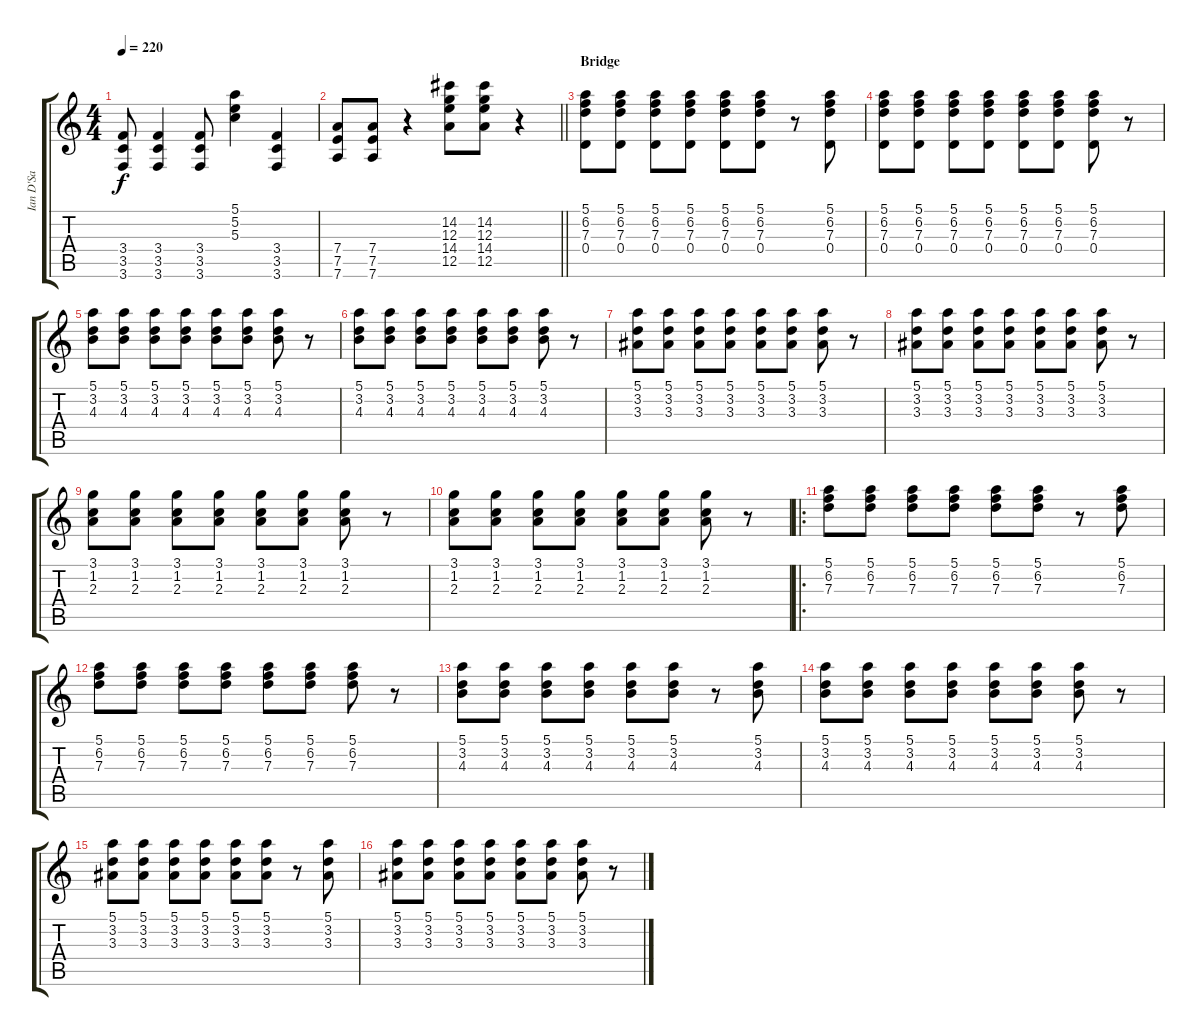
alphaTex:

\track ("Ian D'Sa" "Ian D'Sa") {instrument overdrivenguitar}
\staff {score tabs}
\tuning (E4 B3 G3 D3 A2 D2) {hide}
\ts (4 4)
\tempo 220
\clef g2
\ks c
(3.4 3.5 3.6).8{dy f} (3.4 3.5 3.6).4 (3.4 3.5 3.6).8 (5.1 5.2 5.3).4 (3.4 3.5 3.6).4 |
\barLineRight lightlight
(7.4 7.5 7.6).8 (7.4 7.5 7.6).8 r.4 (14.2 12.3 14.4 12.5).8 (14.2 12.3 14.4 12.5).8 r.4 |
\section ("" "Bridge")
(5.1 6.2 7.3 0.4).8 (5.1 6.2 7.3 0.4).8 (5.1 6.2 7.3 0.4).8 (5.1 6.2 7.3 0.4).8 (5.1 6.2 7.3 0.4).8 (5.1 6.2 7.3 0.4).8 r.8 (5.1 6.2 7.3 0.4).8 |
(5.1 6.2 7.3 0.4).8 (5.1 6.2 7.3 0.4).8 (5.1 6.2 7.3 0.4).8 (5.1 6.2 7.3 0.4).8 (5.1 6.2 7.3 0.4).8 (5.1 6.2 7.3 0.4).8 (5.1 6.2 7.3 0.4).8 r.8 |
(5.1 3.2 4.3).8 (5.1 3.2 4.3).8 (5.1 3.2 4.3).8 (5.1 3.2 4.3).8 (5.1 3.2 4.3).8 (5.1 3.2 4.3).8 (5.1 3.2 4.3).8 r.8 |
(5.1 3.2 4.3).8 (5.1 3.2 4.3).8 (5.1 3.2 4.3).8 (5.1 3.2 4.3).8 (5.1 3.2 4.3).8 (5.1 3.2 4.3).8 (5.1 3.2 4.3).8 r.8 |
(5.1 3.2 3.3).8 (5.1 3.2 3.3).8 (5.1 3.2 3.3).8 (5.1 3.2 3.3).8 (5.1 3.2 3.3).8 (5.1 3.2 3.3).8 (5.1 3.2 3.3).8 r.8 |
(5.1 3.2 3.3).8 (5.1 3.2 3.3).8 (5.1 3.2 3.3).8 (5.1 3.2 3.3).8 (5.1 3.2 3.3).8 (5.1 3.2 3.3).8 (5.1 3.2 3.3).8 r.8 |
(3.1 1.2 2.3).8 (3.1 1.2 2.3).8 (3.1 1.2 2.3).8 (3.1 1.2 2.3).8 (3.1 1.2 2.3).8 (3.1 1.2 2.3).8 (3.1 1.2 2.3).8 r.8 |
(3.1 1.2 2.3).8 (3.1 1.2 2.3).8 (3.1 1.2 2.3).8 (3.1 1.2 2.3).8 (3.1 1.2 2.3).8 (3.1 1.2 2.3).8 (3.1 1.2 2.3).8 r.8 |
\ro
(5.1 6.2 7.3).8 (5.1 6.2 7.3).8 (5.1 6.2 7.3).8 (5.1 6.2 7.3).8 (5.1 6.2 7.3).8 (5.1 6.2 7.3).8 r.8 (5.1 6.2 7.3).8 |
(5.1 6.2 7.3).8 (5.1 6.2 7.3).8 (5.1 6.2 7.3).8 (5.1 6.2 7.3).8 (5.1 6.2 7.3).8 (5.1 6.2 7.3).8 (5.1 6.2 7.3).8 r.8 |
(5.1 3.2 4.3).8 (5.1 3.2 4.3).8 (5.1 3.2 4.3).8 (5.1 3.2 4.3).8 (5.1 3.2 4.3).8 (5.1 3.2 4.3).8 r.8 (5.1 3.2 4.3).8 |
(5.1 3.2 4.3).8 (5.1 3.2 4.3).8 (5.1 3.2 4.3).8 (5.1 3.2 4.3).8 (5.1 3.2 4.3).8 (5.1 3.2 4.3).8 (5.1 3.2 4.3).8 r.8 |
(5.1 3.2 3.3).8 (5.1 3.2 3.3).8 (5.1 3.2 3.3).8 (5.1 3.2 3.3).8 (5.1 3.2 3.3).8 (5.1 3.2 3.3).8 r.8 (5.1 3.2 3.3).8 |
(5.1 3.2 3.3).8 (5.1 3.2 3.3).8 (5.1 3.2 3.3).8 (5.1 3.2 3.3).8 (5.1 3.2 3.3).8 (5.1 3.2 3.3).8 (5.1 3.2 3.3).8 r.8
